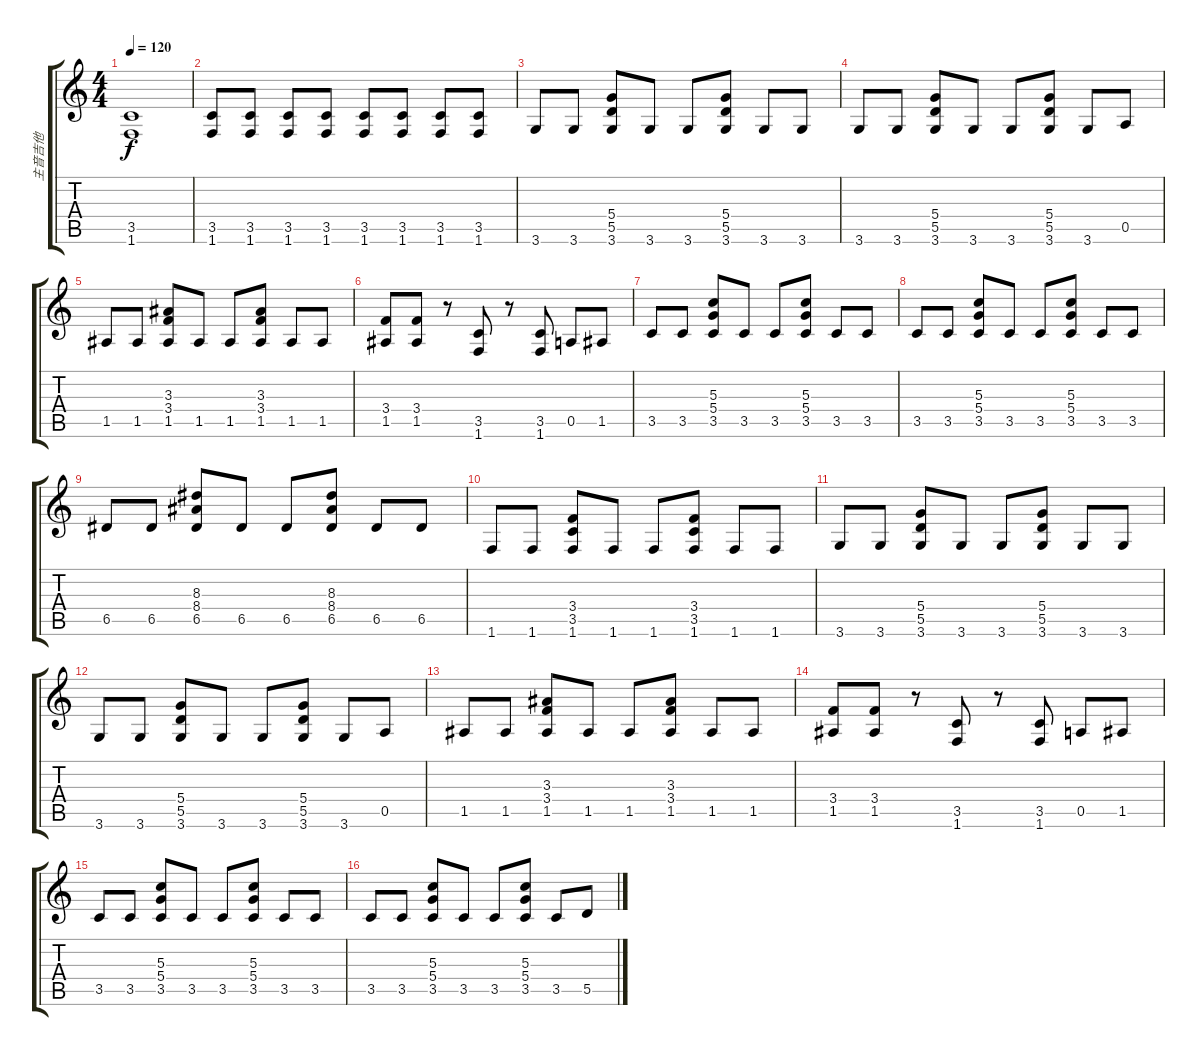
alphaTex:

\track ("主音吉他" "主音吉他") {instrument distortionguitar}
\staff {score tabs}
\tuning (E4 B3 G3 D3 A2 E2) {hide}
\ts (4 4)
\tempo 120
\clef g2
\ks c
(3.5 1.6).1{dy f} |
(3.5 1.6).8 (3.5 1.6).8 (3.5 1.6).8 (3.5 1.6).8 (3.5 1.6).8 (3.5 1.6).8 (3.5 1.6).8 (3.5 1.6).8 |
3.6.8 3.6.8 (5.4 5.5 3.6).8 3.6.8 3.6.8 (5.4 5.5 3.6).8 3.6.8 3.6.8 |
3.6.8 3.6.8 (5.4 5.5 3.6).8 3.6.8 3.6.8 (5.4 5.5 3.6).8 3.6.8 0.5.8 |
1.5.8 1.5.8 (3.3 3.4 1.5).8 1.5.8 1.5.8 (3.3 3.4 1.5).8 1.5.8 1.5.8 |
(3.4 1.5).8 (3.4 1.5).8 r.8 (3.5 1.6).8 r.8 (3.5 1.6).8 0.5.8 1.5.8 |
3.5.8 3.5.8 (5.3 5.4 3.5).8 3.5.8 3.5.8 (5.3 5.4 3.5).8 3.5.8 3.5.8 |
3.5.8 3.5.8 (5.3 5.4 3.5).8 3.5.8 3.5.8 (5.3 5.4 3.5).8 3.5.8 3.5.8 |
6.5.8 6.5.8 (8.3 8.4 6.5).8 6.5.8 6.5.8 (8.3 8.4 6.5).8 6.5.8 6.5.8 |
1.6.8 1.6.8 (3.4 3.5 1.6).8 1.6.8 1.6.8 (3.4 3.5 1.6).8 1.6.8 1.6.8 |
3.6.8 3.6.8 (5.4 5.5 3.6).8 3.6.8 3.6.8 (5.4 5.5 3.6).8 3.6.8 3.6.8 |
3.6.8 3.6.8 (5.4 5.5 3.6).8 3.6.8 3.6.8 (5.4 5.5 3.6).8 3.6.8 0.5.8 |
1.5.8 1.5.8 (3.3 3.4 1.5).8 1.5.8 1.5.8 (3.3 3.4 1.5).8 1.5.8 1.5.8 |
(3.4 1.5).8 (3.4 1.5).8 r.8 (3.5 1.6).8 r.8 (3.5 1.6).8 0.5.8 1.5.8 |
3.5.8 3.5.8 (5.3 5.4 3.5).8 3.5.8 3.5.8 (5.3 5.4 3.5).8 3.5.8 3.5.8 |
3.5.8 3.5.8 (5.3 5.4 3.5).8 3.5.8 3.5.8 (5.3 5.4 3.5).8 3.5.8 5.5.8
